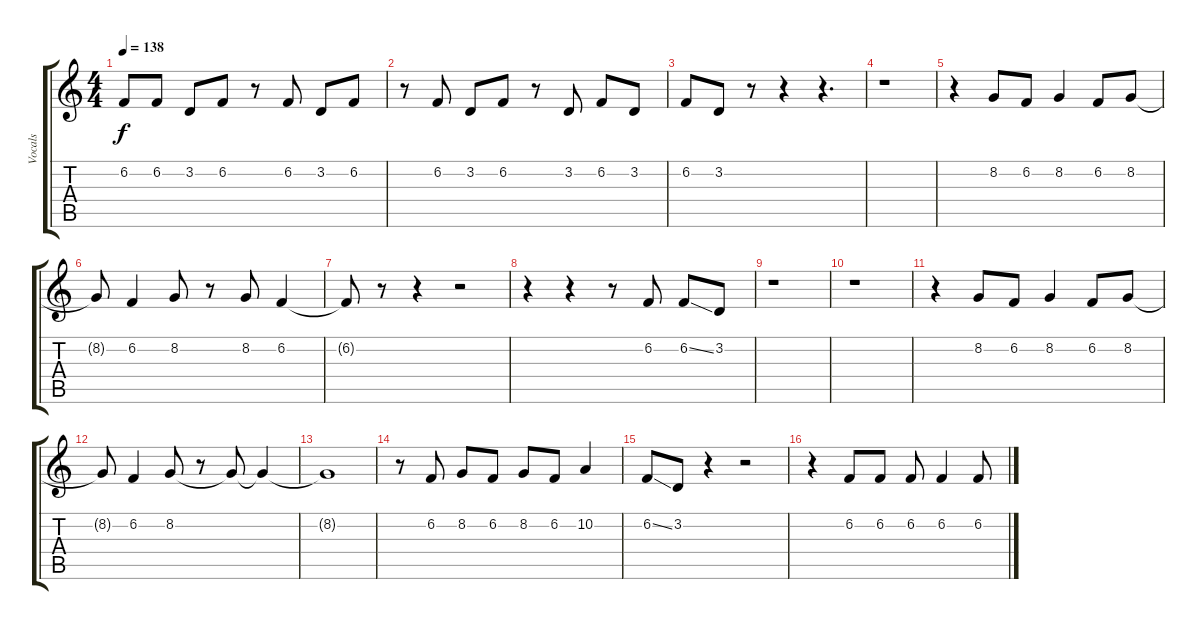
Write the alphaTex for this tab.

\track ("Vocals" "Vocals") {instrument bassoon}
\staff {score tabs}
\tuning (E4 B3 G3 D3 A2 E2) {hide}
\ts (4 4)
\tempo 138
\clef g2
\ks c
6.2.8{dy f} 6.2.8 3.2.8 6.2.8 r.8 6.2.8 3.2.8 6.2.8 |
r.8 6.2.8 3.2.8 6.2.8 r.8 3.2.8 6.2.8 3.2.8 |
6.2.8 3.2.8 r.8 r.4 r.4{d} |
r.1 |
r.4 8.2.8 6.2.8 8.2.4 6.2.8 8.2.8 |
8.2{t}.8 6.2.4 8.2.8 r.8 8.2.8 6.2.4 |
6.2{t}.8 r.8 r.4 r.2 |
r.4 r.4 r.8 6.2.8 6.2{ss}.8 3.2.8 |
r.1 |
r.1 |
r.4 8.2.8 6.2.8 8.2.4 6.2.8 8.2.8 |
8.2{t}.8 6.2.4 8.2.8 r.8 8.2{t}.8 8.2{t}.4 |
8.2{t}.1 |
r.8 6.2.8 8.2.8 6.2.8 8.2.8 6.2.8 10.2.4 |
6.2{ss}.8 3.2.8 r.4 r.2 |
r.4 6.2.8 6.2.8 6.2.8 6.2.4 6.2{ss}.8
